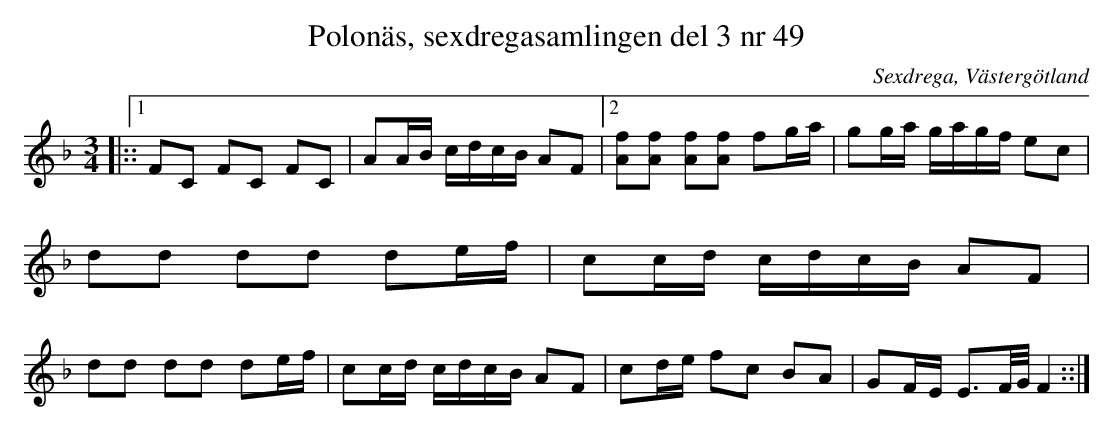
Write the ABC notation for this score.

X:1
T:Polonäs, sexdregasamlingen del 3 nr 49
O:Sexdrega, Västergötland
M: 3/4
L: 1/8
K:F
|:: [1 FC FC FC | AA/B/ c/d/c/B/ AF |[2 [Af][Af] [Af][Af] fg/a/ | gg/a/ g/a/g/f/ ec |
dd dd de/f/ | cc/d/ c/d/c/B/ AF |
dd dd de/f/ | cc/d/ c/d/c/B/ AF | cd/e/ fc BA | GF/E/ E3/2F//G// F2 ::|
